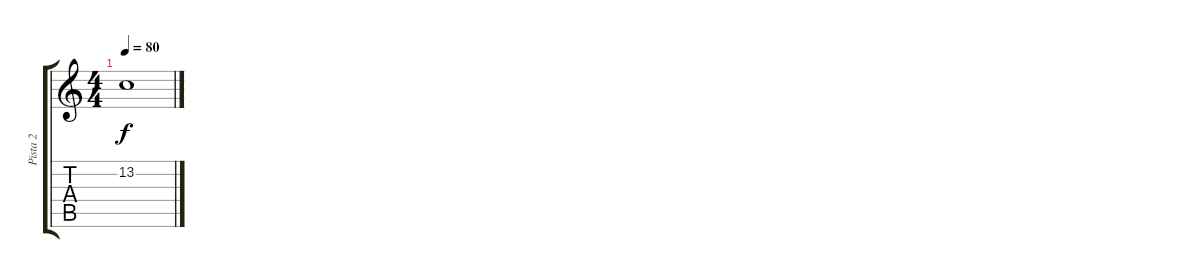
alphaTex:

\track ("Pista 2" "Pista 2") {instrument acousticgrandpiano}
\staff {score tabs}
\tuning (E4 B3 G3 D3 A2 E2) {hide}
\ts (4 4)
\tempo 80
\clef g2
\ks c
13.2{t}.1{dy f}
